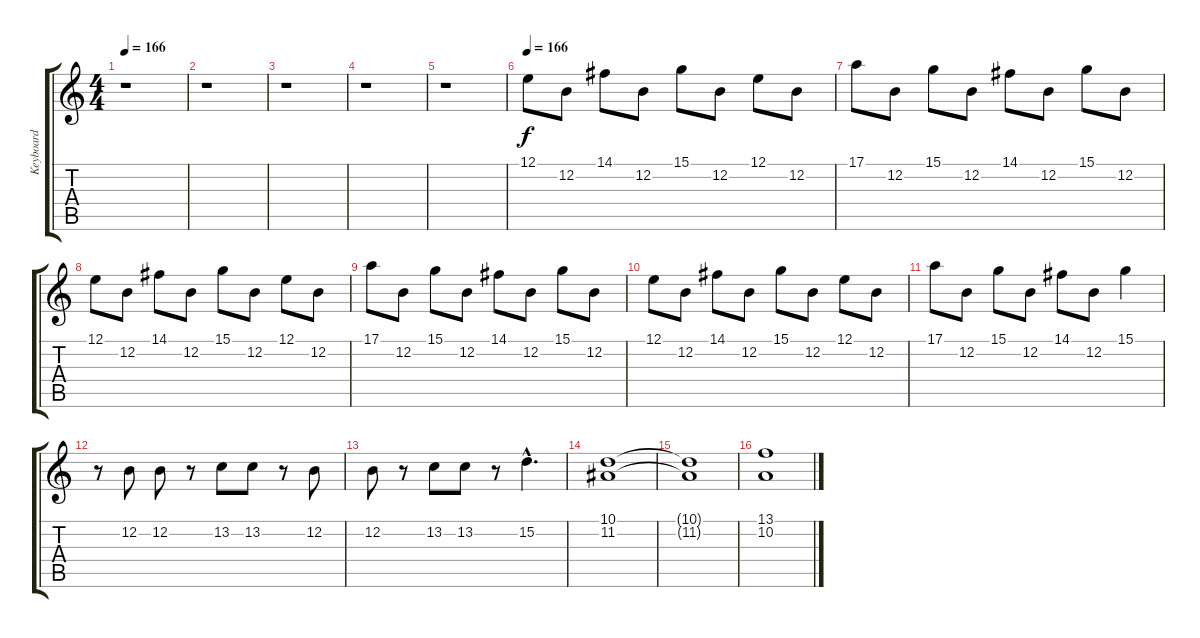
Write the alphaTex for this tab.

\track ("Keyboard" "Keyboard") {instrument harpsichord}
\staff {score tabs}
\tuning (E4 B3 G3 D3 A2 E2) {hide}
\ts (4 4)
\tempo 166
\clef g2
\ks c
r.1{dy f} |
r.1 |
r.1 |
r.1 |
r.1 |
\section ("" "")
\tempo 166
12.1.8 12.2.8 14.1.8 12.2.8 15.1.8 12.2.8 12.1.8 12.2.8 |
17.1.8 12.2.8 15.1.8 12.2.8 14.1.8 12.2.8 15.1.8 12.2.8 |
12.1.8 12.2.8 14.1.8 12.2.8 15.1.8 12.2.8 12.1.8 12.2.8 |
17.1.8 12.2.8 15.1.8 12.2.8 14.1.8 12.2.8 15.1.8 12.2.8 |
12.1.8 12.2.8 14.1.8 12.2.8 15.1.8 12.2.8 12.1.8 12.2.8 |
17.1.8 12.2.8 15.1.8 12.2.8 14.1.8 12.2.8 15.1.4 |
r.8 12.2.8 12.2.8 r.8 13.2.8 13.2.8 r.8 12.2.8 |
12.2.8 r.8 13.2.8 13.2.8 r.8 15.2{hac}.4{d} |
\section ("" "")
(10.1 11.2).1{volume 9 instrument choiraahs} |
(10.1{t} 11.2{t}).1 |
(13.1 10.2).1
